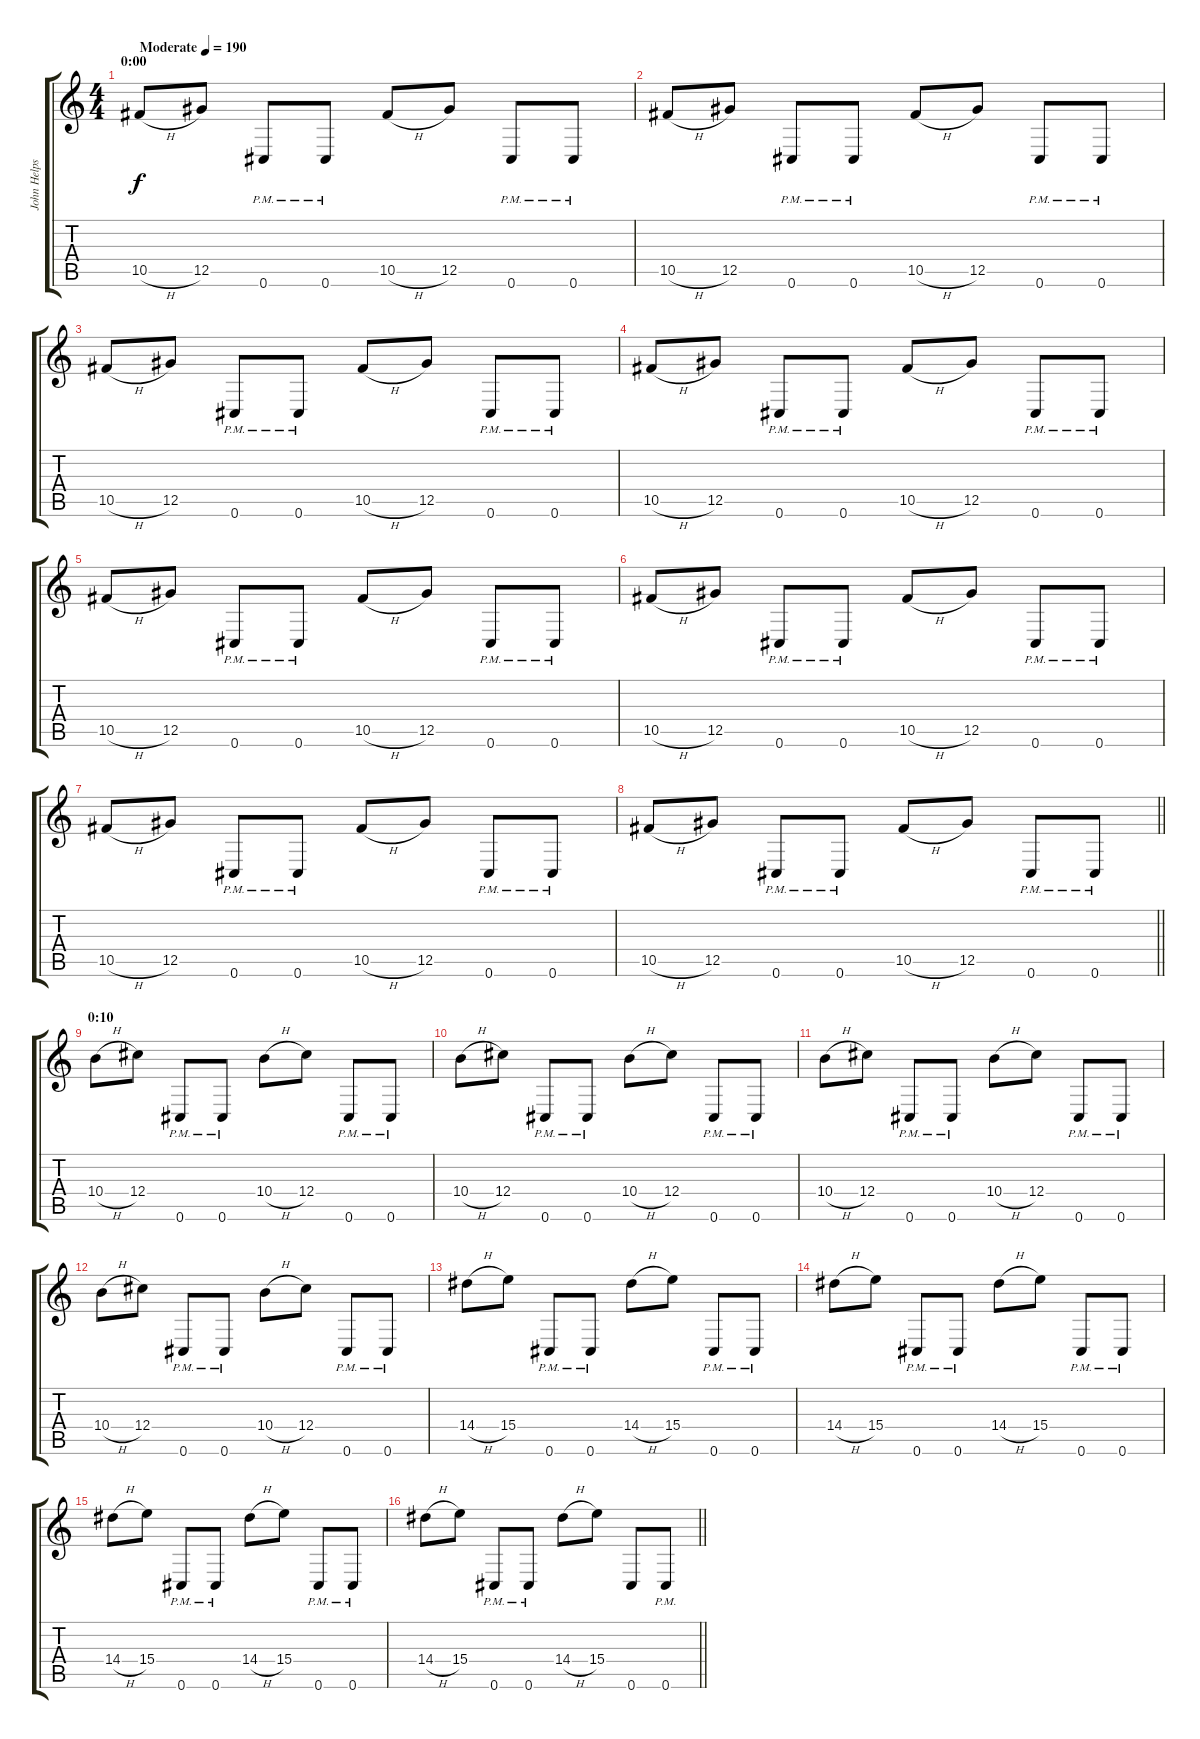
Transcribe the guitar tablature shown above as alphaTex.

\track ("John Helps" "John Helps") {instrument overdrivenguitar}
\staff {score tabs}
\tuning (Eb4 Bb3 Gb3 Db3 Ab2 Db2) {hide}
\ts (4 4)
\section ("" "0:00")
\tempo (190 "Moderate")
\clef g2
\ks c
10.5{h}.8{dy f instrument overdrivenguitar} 12.5.8 0.6{pm}.8 0.6{pm}.8 10.5{h}.8 12.5.8 0.6{pm}.8 0.6{pm}.8 |
10.5{h}.8 12.5.8 0.6{pm}.8 0.6{pm}.8 10.5{h}.8 12.5.8 0.6{pm}.8 0.6{pm}.8 |
10.5{h}.8 12.5.8 0.6{pm}.8 0.6{pm}.8 10.5{h}.8 12.5.8 0.6{pm}.8 0.6{pm}.8 |
10.5{h}.8 12.5.8 0.6{pm}.8 0.6{pm}.8 10.5{h}.8 12.5.8 0.6{pm}.8 0.6{pm}.8 |
10.5{h}.8 12.5.8 0.6{pm}.8 0.6{pm}.8 10.5{h}.8 12.5.8 0.6{pm}.8 0.6{pm}.8 |
10.5{h}.8 12.5.8 0.6{pm}.8 0.6{pm}.8 10.5{h}.8 12.5.8 0.6{pm}.8 0.6{pm}.8 |
10.5{h}.8 12.5.8 0.6{pm}.8 0.6{pm}.8 10.5{h}.8 12.5.8 0.6{pm}.8 0.6{pm}.8 |
\barLineRight lightlight
10.5{h}.8 12.5.8 0.6{pm}.8 0.6{pm}.8 10.5{h}.8 12.5.8 0.6{pm}.8 0.6{pm}.8 |
\section ("" "0:10")
10.4{h}.8 12.4.8 0.6{pm}.8 0.6{pm}.8 10.4{h}.8 12.4.8 0.6{pm}.8 0.6{pm}.8 |
10.4{h}.8 12.4.8 0.6{pm}.8 0.6{pm}.8 10.4{h}.8 12.4.8 0.6{pm}.8 0.6{pm}.8 |
10.4{h}.8 12.4.8 0.6{pm}.8 0.6{pm}.8 10.4{h}.8 12.4.8 0.6{pm}.8 0.6{pm}.8 |
10.4{h}.8 12.4.8 0.6{pm}.8 0.6{pm}.8 10.4{h}.8 12.4.8 0.6{pm}.8 0.6{pm}.8 |
14.4{h}.8 15.4.8 0.6{pm}.8 0.6{pm}.8 14.4{h}.8 15.4.8 0.6{pm}.8 0.6{pm}.8 |
14.4{h}.8 15.4.8 0.6{pm}.8 0.6{pm}.8 14.4{h}.8 15.4.8 0.6{pm}.8 0.6{pm}.8 |
14.4{h}.8 15.4.8 0.6{pm}.8 0.6{pm}.8 14.4{h}.8 15.4.8 0.6{pm}.8 0.6{pm}.8 |
\barLineRight lightlight
14.4{h}.8 15.4.8 0.6{pm}.8 0.6{pm}.8 14.4{h}.8 15.4.8 0.6.8 0.6{pm}.8
